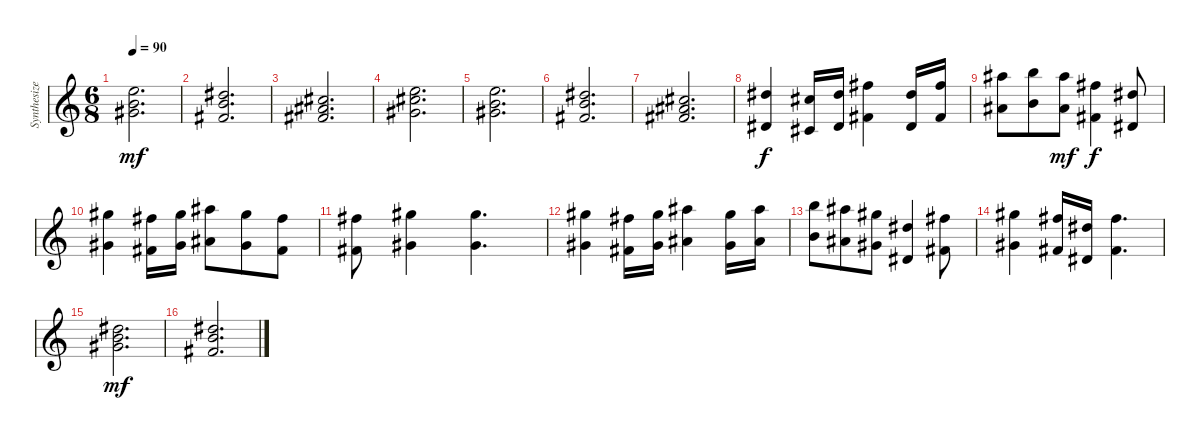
\track ("Synthesizer (Staff 1)" "Synthesize") {instrument synthbrass1}
\staff {score}
\tuning (E4 B3 G3 D3 A2 E2 B1) {hide}
\ts (6 8)
\tempo 90
\clef g2
\ks c
(12.1 12.2 13.3).2{d dy mf} |
(11.1 12.2 11.3).2{d} |
(9.1 11.2 11.3).2{d} |
(12.1 14.2 13.3).2{d} |
(12.1 12.2 13.3).2{d} |
(11.1 12.2 11.3).2{d} |
(9.1 11.2 11.3).2{d} |
(11.1 4.2).4{dy f volume 15} (9.1 2.2).16 (11.1 4.2).16 (14.1 7.2).4 (11.1 4.2).16 (14.1 7.2).16 |
(18.1 11.2).8 (19.1 12.2).8 (6.1 23.2).8{dy mf} (14.1 7.2).4{dy f} (11.1 4.2).8 |
(16.1 9.2).4 (14.1 7.2).16 (16.1 9.2).16 (18.1 11.2).8 (16.1 9.2).8 (14.1 7.2).8 |
(2.1 19.2).8 (4.1 21.2).4 (4.1 21.2).4{d} |
(16.1 9.2).4 (14.1 7.2).16 (16.1 9.2).16 (18.1 11.2).4 (16.1 9.2).16 (18.1 11.2).16 |
(19.1 12.2).8 (18.1 11.2).8 (16.1 9.2).8 (11.1 4.2).4 (14.1 7.2).8 |
(4.1 21.2).4 (14.1 7.2).16 (11.1 4.2).16 (14.1 7.2).4{d} |
(7.1 9.2 20.3).2{d dy mf volume 10} |
(11.1 7.2 16.3).2{d}
